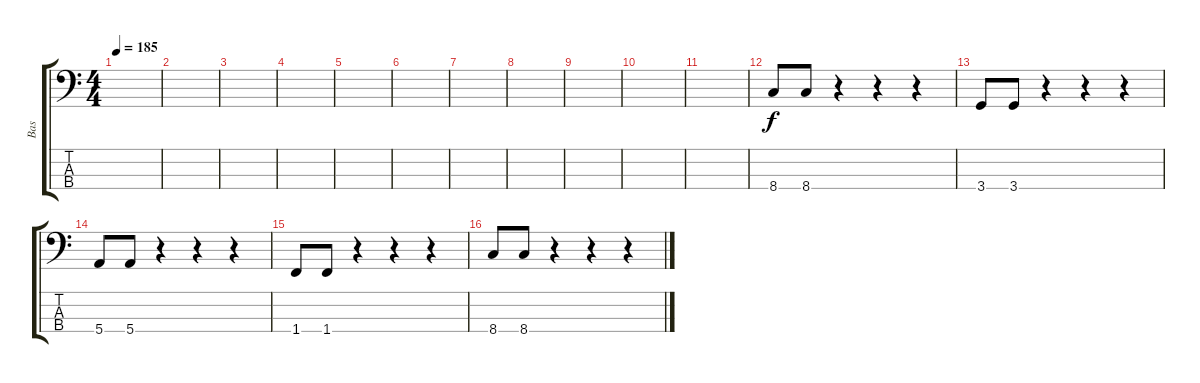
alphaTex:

\track ("Bas" "Bas") {instrument electricbassfinger}
\staff {score tabs}
\tuning (G2 D2 A1 E1) {hide}
\ts (4 4)
\tempo 185
\clef f4
\ks c
|
|
|
|
|
|
|
|
|
|
|
8.4.8 8.4.8 r.4 r.4 r.4 |
3.4.8 3.4.8 r.4 r.4 r.4 |
5.4.8 5.4.8 r.4 r.4 r.4 |
1.4.8 1.4.8 r.4 r.4 r.4 |
8.4.8 8.4.8 r.4 r.4 r.4
